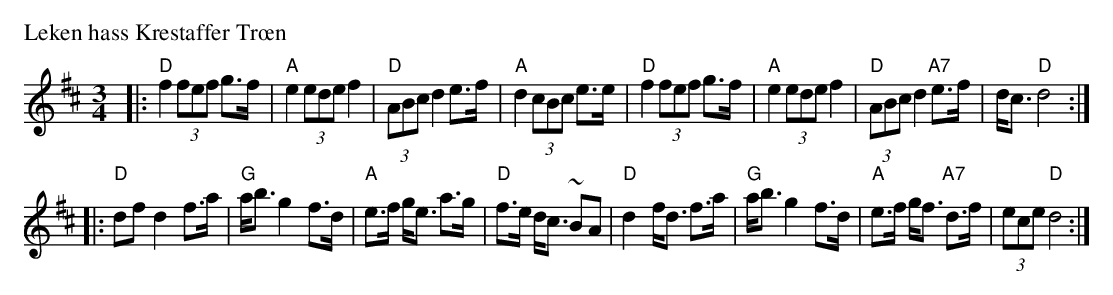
X:1
P: Leken hass Krestaffer Tr\oen
M:3/4
L:1/8
K:D
|:"D"f2 (3fef g>f | "A"e2 (3ede f2 \
| "D"(3ABc d2 e>f | "A"d2 (3cBc e>e \
| "D"f2 (3fef g>f | "A"e2 (3ede f2 \
| "D"(3ABc d2 "A7"e>f | d<c "D"d4 :|
|:"D"df d2 f>a | "G"a<b g2 f>d \
| "A"e>f g<e a>g | "D"f>e d<c ~BA \
| "D"d2 f<d f>a | "G"a<b g2 f>d \
| "A"e>f g<f "A7"d>f | (3ece "D"d4 :|
